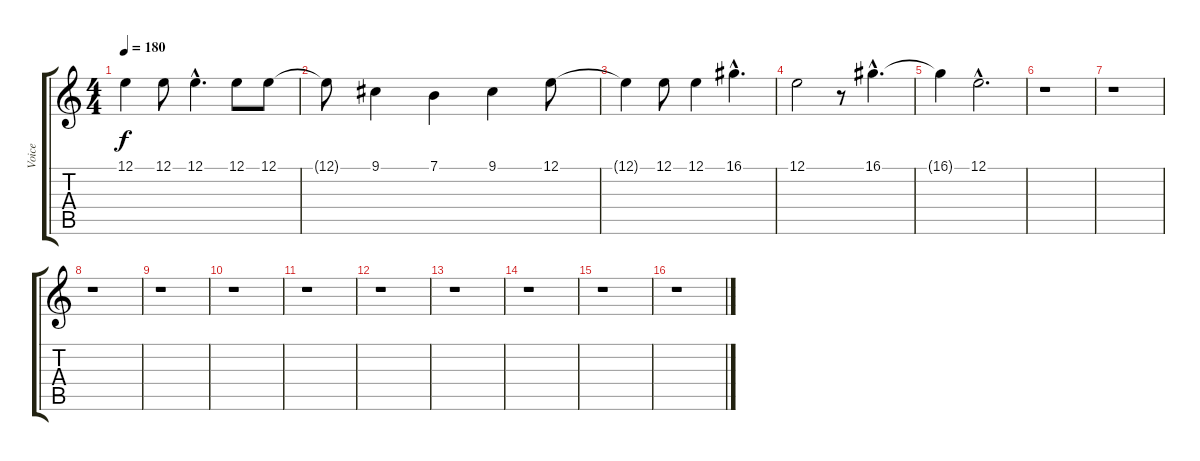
\track ("Voice" "Voice") {instrument lead3calliope}
\staff {score tabs}
\tuning (E4 B3 G3 D3 A2 E2) {hide}
\ts (4 4)
\tempo 180
\clef g2
\ks c
12.1.4{dy f} 12.1.8 12.1{hac}.4{d} 12.1.8 12.1.8 |
12.1{t}.8 9.1.4 7.1.4 9.1.4 12.1.8 |
12.1{t}.4 12.1.8 12.1.4 16.1{hac}.4{d} |
12.1.2 r.8 16.1{hac}.4{d} |
16.1{t}.4 12.1{hac}.2{d} |
r.1 |
r.1 |
r.1 |
r.1 |
r.1 |
r.1 |
r.1 |
r.1 |
r.1 |
r.1 |
r.1
